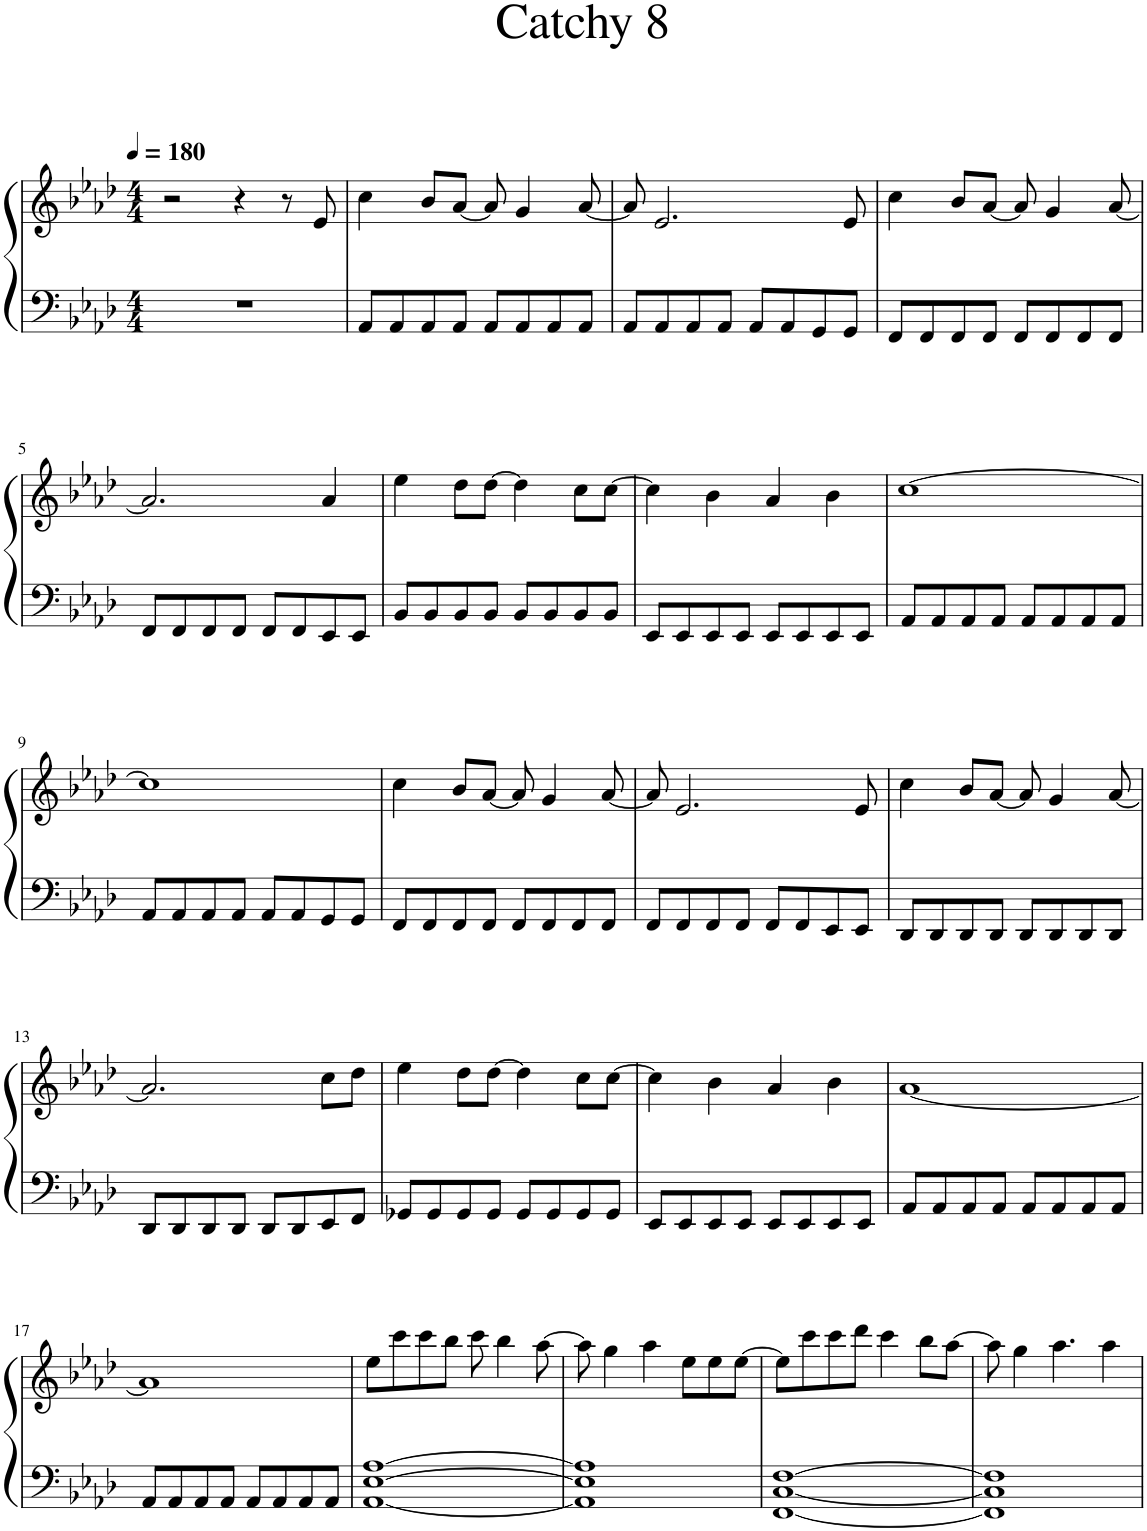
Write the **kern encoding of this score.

**kern	**kern
*part1	*part1
*staff2	*staff1
*I"Piano	*
*I'Pno.	*
*clefF4	*clefG2
*k[b-e-a-d-]	*k[b-e-a-d-]
*M4/4	*M4/4
*MM180	*MM180
=1	=1
1r	2r
.	4r
.	8r
.	8e-/
=2	=2
8AA-/L	4cc\
8AA-/	.
8AA-/	8b-/L
8AA-/J	[8a-/J
8AA-/L	8a-/]
8AA-/	4g/
8AA-/	.
8AA-/J	[8a-/
=3	=3
8AA-/L	8a-/]
8AA-/	2.e-/
8AA-/	.
8AA-/J	.
8AA-/L	.
8AA-/	.
8GG/	.
8GG/J	8e-/
=4	=4
8FF/L	4cc\
8FF/	.
8FF/	8b-/L
8FF/J	[8a-/J
8FF/L	8a-/]
8FF/	4g/
8FF/	.
8FF/J	[8a-/
!!LO:LB:g=z
=5	=5
8FF/L	2.a-/]
8FF/	.
8FF/	.
8FF/J	.
8FF/L	.
8FF/	.
8EE-/	4a-/
8EE-/J	.
=6	=6
8BB-/L	4ee-\
8BB-/	.
8BB-/	8dd-\L
8BB-/J	[8dd-\J
8BB-/L	4dd-\]
8BB-/	.
8BB-/	8cc\L
8BB-/J	[8cc\J
=7	=7
8EE-/L	4cc\]
8EE-/	.
8EE-/	4b-\
8EE-/J	.
8EE-/L	4a-/
8EE-/	.
8EE-/	4b-\
8EE-/J	.
=8	=8
8AA-/L	[1cc
8AA-/	.
8AA-/	.
8AA-/J	.
8AA-/L	.
8AA-/	.
8AA-/	.
8AA-/J	.
!!LO:LB:g=z
=9	=9
8AA-/L	1cc]
8AA-/	.
8AA-/	.
8AA-/J	.
8AA-/L	.
8AA-/	.
8GG/	.
8GG/J	.
=10	=10
8FF/L	4cc\
8FF/	.
8FF/	8b-/L
8FF/J	[8a-/J
8FF/L	8a-/]
8FF/	4g/
8FF/	.
8FF/J	[8a-/
=11	=11
8FF/L	8a-/]
8FF/	2.e-/
8FF/	.
8FF/J	.
8FF/L	.
8FF/	.
8EE-/	.
8EE-/J	8e-/
=12	=12
8DD-/L	4cc\
8DD-/	.
8DD-/	8b-/L
8DD-/J	[8a-/J
8DD-/L	8a-/]
8DD-/	4g/
8DD-/	.
8DD-/J	[8a-/
!!LO:LB:g=z
=13	=13
8DD-/L	2.a-/]
8DD-/	.
8DD-/	.
8DD-/J	.
8DD-/L	.
8DD-/	.
8EE-/	8cc\L
8FF/J	8dd-\J
=14	=14
8GG-X/L	4ee-\
8GG-/	.
8GG-/	8dd-\L
8GG-/J	[8dd-\J
8GG-/L	4dd-\]
8GG-/	.
8GG-/	8cc\L
8GG-/J	[8cc\J
=15	=15
8EE-/L	4cc\]
8EE-/	.
8EE-/	4b-\
8EE-/J	.
8EE-/L	4a-/
8EE-/	.
8EE-/	4b-\
8EE-/J	.
=16	=16
8AA-/L	[1a-
8AA-/	.
8AA-/	.
8AA-/J	.
8AA-/L	.
8AA-/	.
8AA-/	.
8AA-/J	.
!!LO:LB:g=z
=17	=17
8AA-/L	1a-]
8AA-/	.
8AA-/	.
8AA-/J	.
8AA-/L	.
8AA-/	.
8AA-/	.
8AA-/J	.
=18	=18
[1AA- [1E- [1A-	8ee-\L
.	8ccc\
.	8ccc\
.	8bb-\J
.	8ccc\
.	4bb-\
.	[8aa-\
=19	=19
1AA-] 1E-] 1A-]	8aa-\]
.	4gg\
.	4aa-\
.	8ee-\L
.	8ee-\
.	[8ee-\J
=20	=20
[1FF [1C [1F	8ee-\L]
.	8ccc\
.	8ccc\
.	8ddd-\J
.	4ccc\
.	8bb-\L
.	[8aa-\J
=21	=21
1FF] 1C] 1F]	8aa-\]
.	4gg\
.	4.aa-\
.	4aa-\
=	=
*-	*-
